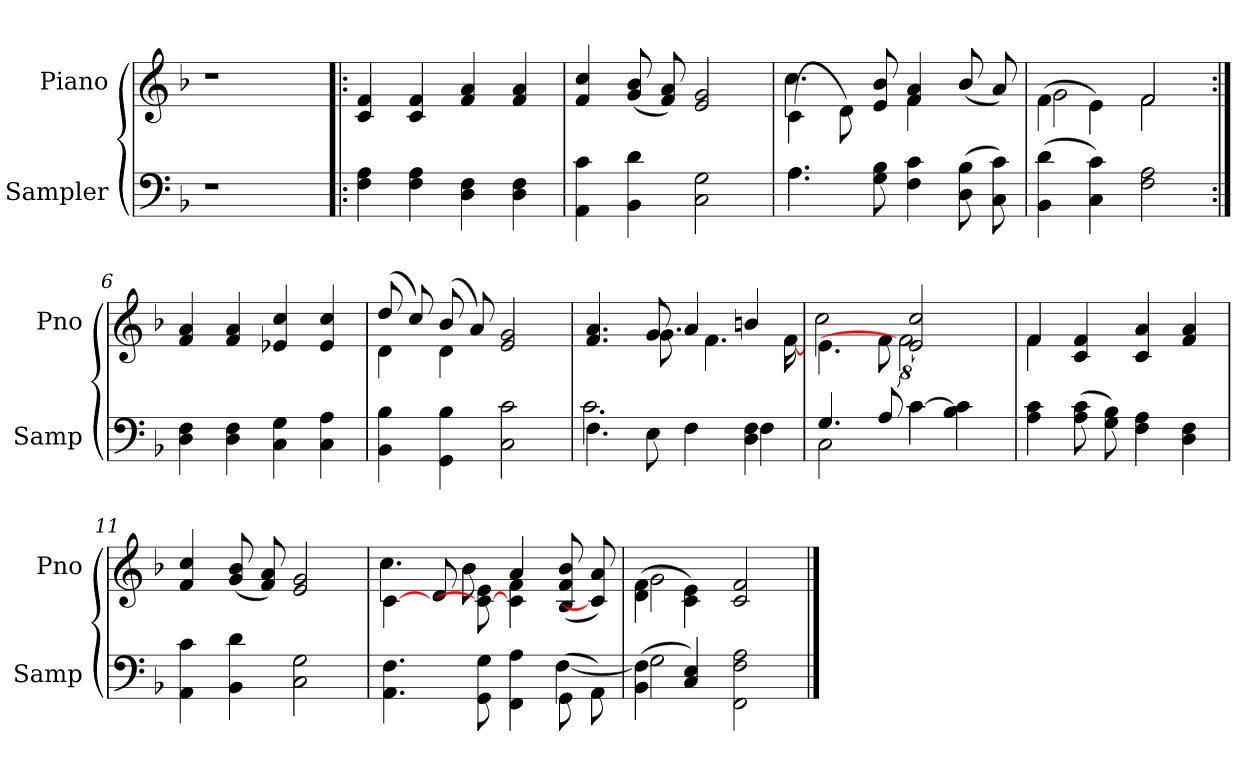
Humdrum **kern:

**kern	**kern
*part2	*part1
*staff2	*staff1
*I"Sampler	*I"Piano
*I'Samp	*I'Pno
*clefF4	*clefG2
*k[b-]	*k[b-]
*F:	*F:
=1	=1
1r	1r
=2!|:	=2!|:
4F\ 4A\	4c 4f
4F 4A	4c 4f
4D\ 4F\	4f 4a
4D\ 4F\	4f 4a
=3	=3
4AA\ 4c\	4f 4cc
4BB-\ 4d\	(8g/ 8b-/
.	8f/ 8a/)
2C\ 2G\	2e 2g
=4	=4
*^	*^
4.A\	4.A	(4c\	4.cc
.	.	8d\)	.
8G\ 8B-\	2ryy	8e 8b-	8ryy
4F\ 4c\	.	4f 4a	4f
(8D\ 8B-\	.	(8b-/	4ryy
8C\ 8c\)	8ryy	8a/)	.
*v	*v	*	*
=5	=5	=5
(4BB-\ 4d\	(4f\	2g
4C\ 4c\)	4e\)	.
2F\ 2A\	2f/	2f
*	*v	*v
=6:|!	=6:|!
4D\ 4F\	4f 4a
4D\ 4F\	4f 4a
4C\ 4G\	4e-X 4cc
4C\ 4A\	4e- 4cc
=7	=7
*	*^
4BB-\ 4B-\	(8dd/	4d
.	8cc/)	.
4GG\ 4B-\	(8b-/	4d
.	8a/)	.
2C\ 2c\	2e 2g	2ryy
=8	=8	=8
*^	*	*
4.F\	2.c	4.f 4.a	4.ryy
8E\	.	8g/	8.g
4F\	.	4a/	.
.	.	.	4.f
4D\ 4F\	4F	4bn/	.
.	.	.	[16f
=9	=9	=9	=9
4.G/	2C	4.e\	2cc
8A/	.	8f\	.
[4c\	4c	2e 2cc	16%5f]
4B-\ 4c\]	4ryy	.	.
.	.	.	8.ryy
*v	*v	*	*
=10	=10	=10
4A\ 4c\	4f/	4f
(8A\ 8c\	4c 4f	2.ryy
8G\ 8B-\)	.	.
4F\ 4A\	4c 4a	.
4D\ 4F\	4f 4a	.
*	*v	*v
=11	=11
4AA\ 4c\	4f 4cc
4BB-\ 4d\	(8g/ 8b-/
.	8f/ 8a/)
2C 2G	2e 2g
=12	=12
*^	*^
4.AA\ 4.F\	2.ryy	[4c\	4.cc
.	.	8d/	.
8GG\ 8G\	.	8c\_ 8e\	8b-
4FF\ 4A\	.	4a/	4c 4f
(8GG\	[4F	(8B-/ 8f/ 8b-/	4ryy
8AA\)	.	8c/] 8a/)	.
=13	=13	=13	=13
(4BB-\ 4F\]	2G	(4d\ 4f\	2g
4C 4E)	.	4c\ 4e\)	.
2FF\ 2F\ 2A\	2ryy	2c 2f	2ryy
*v	*v	*	*
*	*v	*v
==	==
*-	*-
